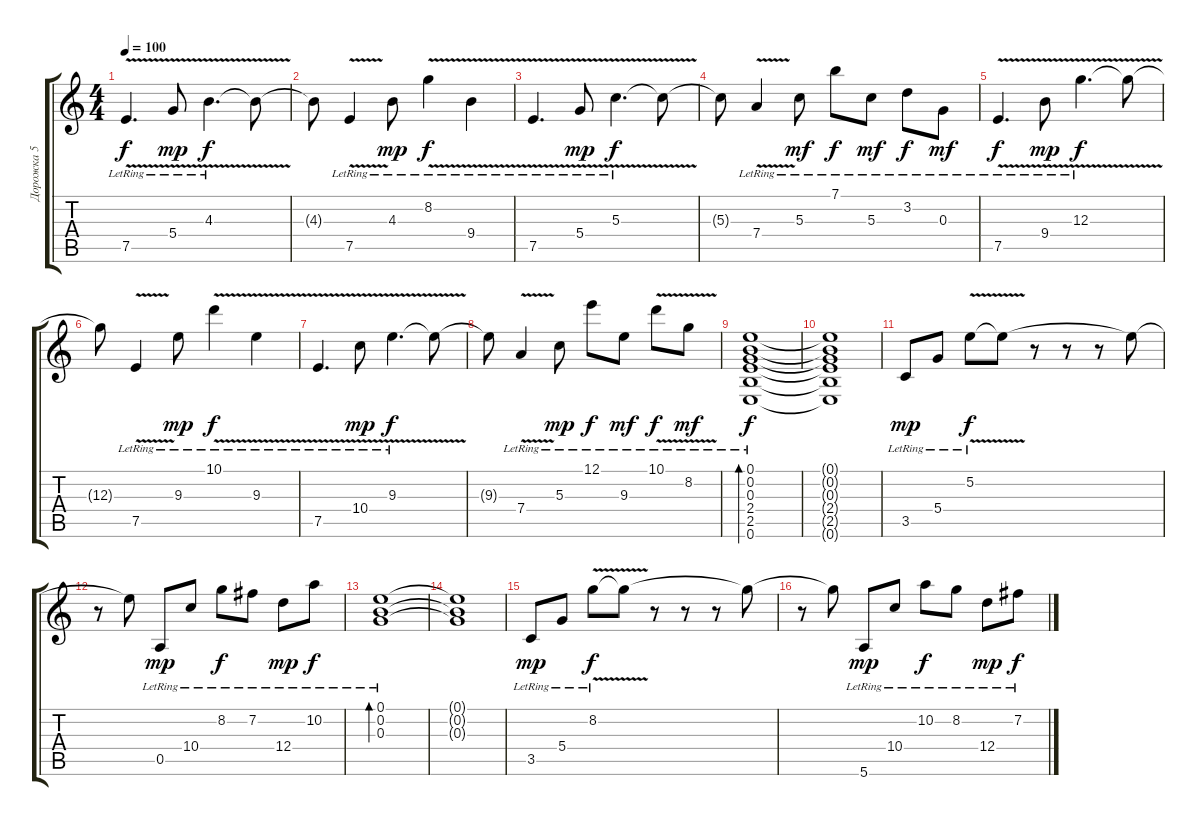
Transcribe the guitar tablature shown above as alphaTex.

\track ("Дорожка 5" "Дорожка 5") {instrument electricguitarclean}
\staff {score tabs}
\tuning (E4 B3 G3 D3 A2 E2) {hide}
\ts (4 4)
\tempo 100
\clef g2
\ks c
7.5{v lr}.4{d dy f} 5.4{v lr}.8{dy mp} 4.3{v lr}.4{d dy f} 4.3{t}.8 |
4.3{t}.8 7.5{v lr}.4 4.3{lr}.8{dy mp} 8.2{v lr}.4{dy f} 9.4{v lr}.4 |
7.5{v lr}.4{d} 5.4{v lr}.8{dy mp} 5.3{v lr}.4{d dy f} 5.3{t}.8 |
5.3{t}.8 7.4{v lr}.4 5.3{lr}.8{dy mf} 7.1{lr}.8{dy f} 5.3{lr}.8{dy mf} 3.2{lr}.8{dy f} 0.3{lr}.8{dy mf} |
7.5{v lr}.4{d dy f} 9.4{v lr}.8{dy mp} 12.3{v lr}.4{d dy f} 12.3{t}.8 |
12.3{t}.8 7.5{v lr}.4 9.3{lr}.8{dy mp} 10.1{v lr}.4{dy f} 9.3{v lr}.4 |
7.5{v lr}.4{d} 10.4{v lr}.8{dy mp} 9.3{v lr}.4{d dy f} 9.3{t}.8 |
9.3{t}.8 7.4{v lr}.4 5.3{lr}.8{dy mp} 12.1{lr}.8{dy f} 9.3{lr}.8{dy mf} 10.1{v lr}.8{dy f} 8.2{v lr}.8{dy mf} |
(0.1{lr} 0.2{lr} 0.3{lr} 2.4{lr} 2.5{lr} 0.6{lr}).1{bd 240 dy f} |
(0.1{t} 0.2{t} 0.3{t} 2.4{t} 2.5{t} 0.6{t}).1 |
3.5{lr}.8{dy mp} 5.4{lr}.8 5.2{v lr}.8{dy f} 5.2{t}.8 r.8 r.8 r.8 5.2{t}.8 |
r.8 5.2{t}.8 0.5{lr}.8{dy mp} 10.4{lr}.8 8.2{lr}.8{dy f} 7.2{lr}.8 12.4{lr}.8{dy mp} 10.2{lr}.8{dy f} |
(0.1{lr} 0.2{lr} 0.3{lr}).1{bd 240} |
(0.1{t} 0.2{t} 0.3{t}).1 |
3.5{lr}.8{dy mp} 5.4{lr}.8 8.2{v lr}.8{dy f} 8.2{t}.8 r.8 r.8 r.8 8.2{t}.8 |
r.8 8.2{t}.8 5.6{lr}.8{dy mp} 10.4{lr}.8 10.2{lr}.8{dy f} 8.2{lr}.8 12.4{lr}.8{dy mp} 7.2{lr}.8{dy f}
